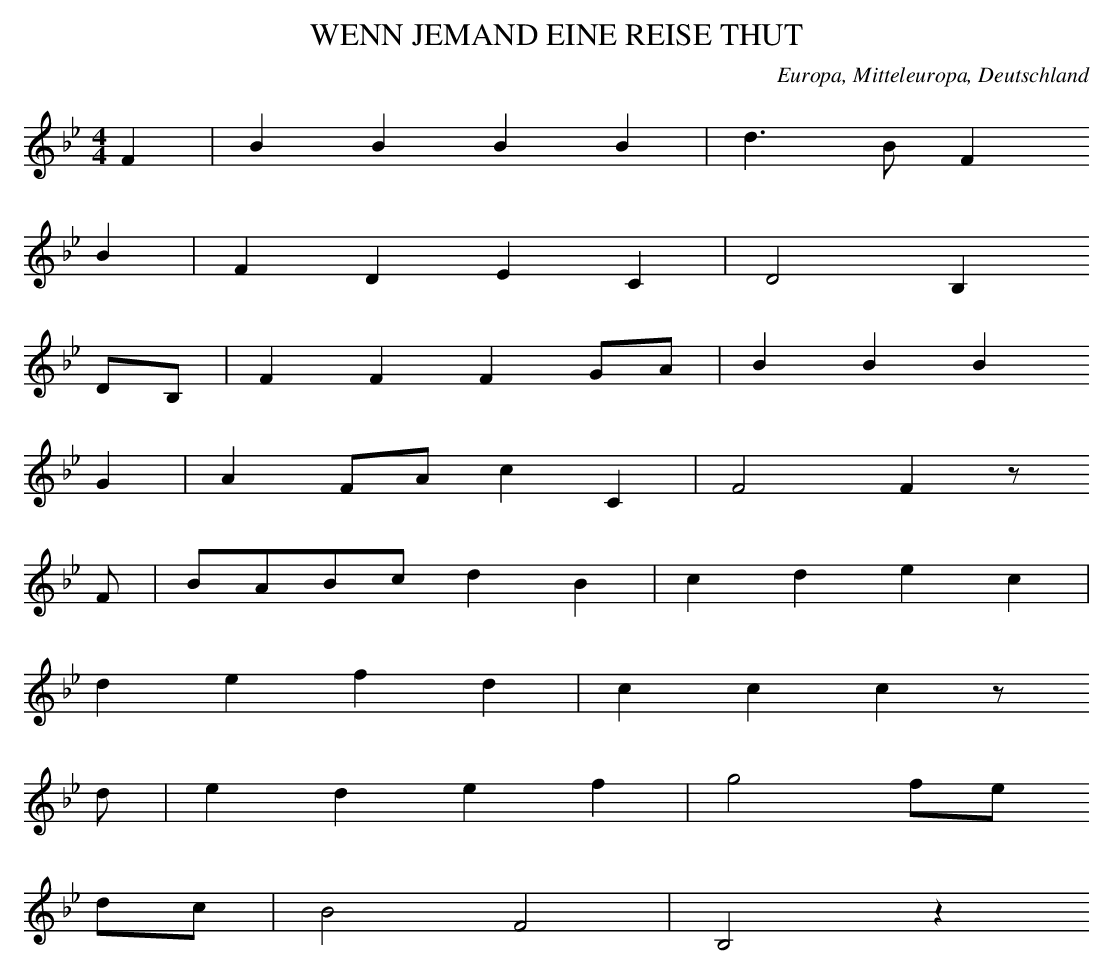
X:1
T: WENN JEMAND EINE REISE THUT
O: Europa, Mitteleuropa, Deutschland
M: 4/4
L: 1/8
K: Bb
F2 | B2B2B2B2 | d3BF2
B2 | F2D2E2C2 | D4B,2
DB, | F2F2F2GA | B2B2B2
G2 | A2FAc2C2 | F4F2z
F | BABcd2B2 | c2d2e2c2 |
d2e2f2d2 | c2c2c2z
d | e2d2e2f2 | g4fe
dc | B4F4 | B,4z2
